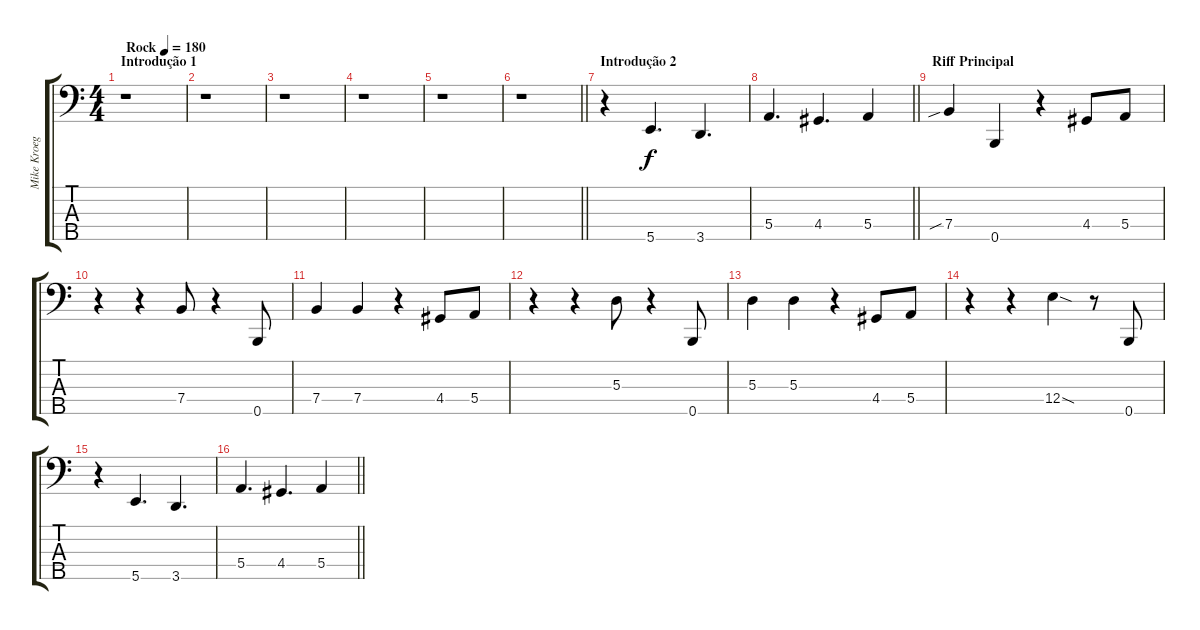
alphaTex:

\track ("Mike Kroeger" "Mike Kroeg") {instrument electricbassfinger}
\staff {score tabs}
\tuning (G2 D2 A1 E1 B0) {hide}
\ts (4 4)
\section ("" "Introdução 1")
\tempo (180 "Rock")
\clef f4
\ks c
r.1{dy f instrument electricbassfinger} |
r.1 |
r.1 |
r.1 |
r.1 |
\barLineRight lightlight
r.1 |
\section ("" "Introdução 2")
r.4 5.5.4{d} 3.5.4{d} |
\barLineRight lightlight
5.4.4{d} 4.4.4{d} 5.4.4 |
\section ("" "Riff Principal")
7.4{sib}.4 0.5.4 r.4 4.4.8 5.4.8 |
r.4 r.4 7.4.8 r.4 0.5.8 |
7.4.4 7.4.4 r.4 4.4.8 5.4.8 |
r.4 r.4 5.3.8 r.4 0.5.8 |
5.3.4 5.3.4 r.4 4.4.8 5.4.8 |
r.4 r.4 12.4{sod}.4 r.8 0.5.8 |
r.4 5.5.4{d} 3.5.4{d} |
\barLineRight lightlight
5.4.4{d} 4.4.4{d} 5.4.4
